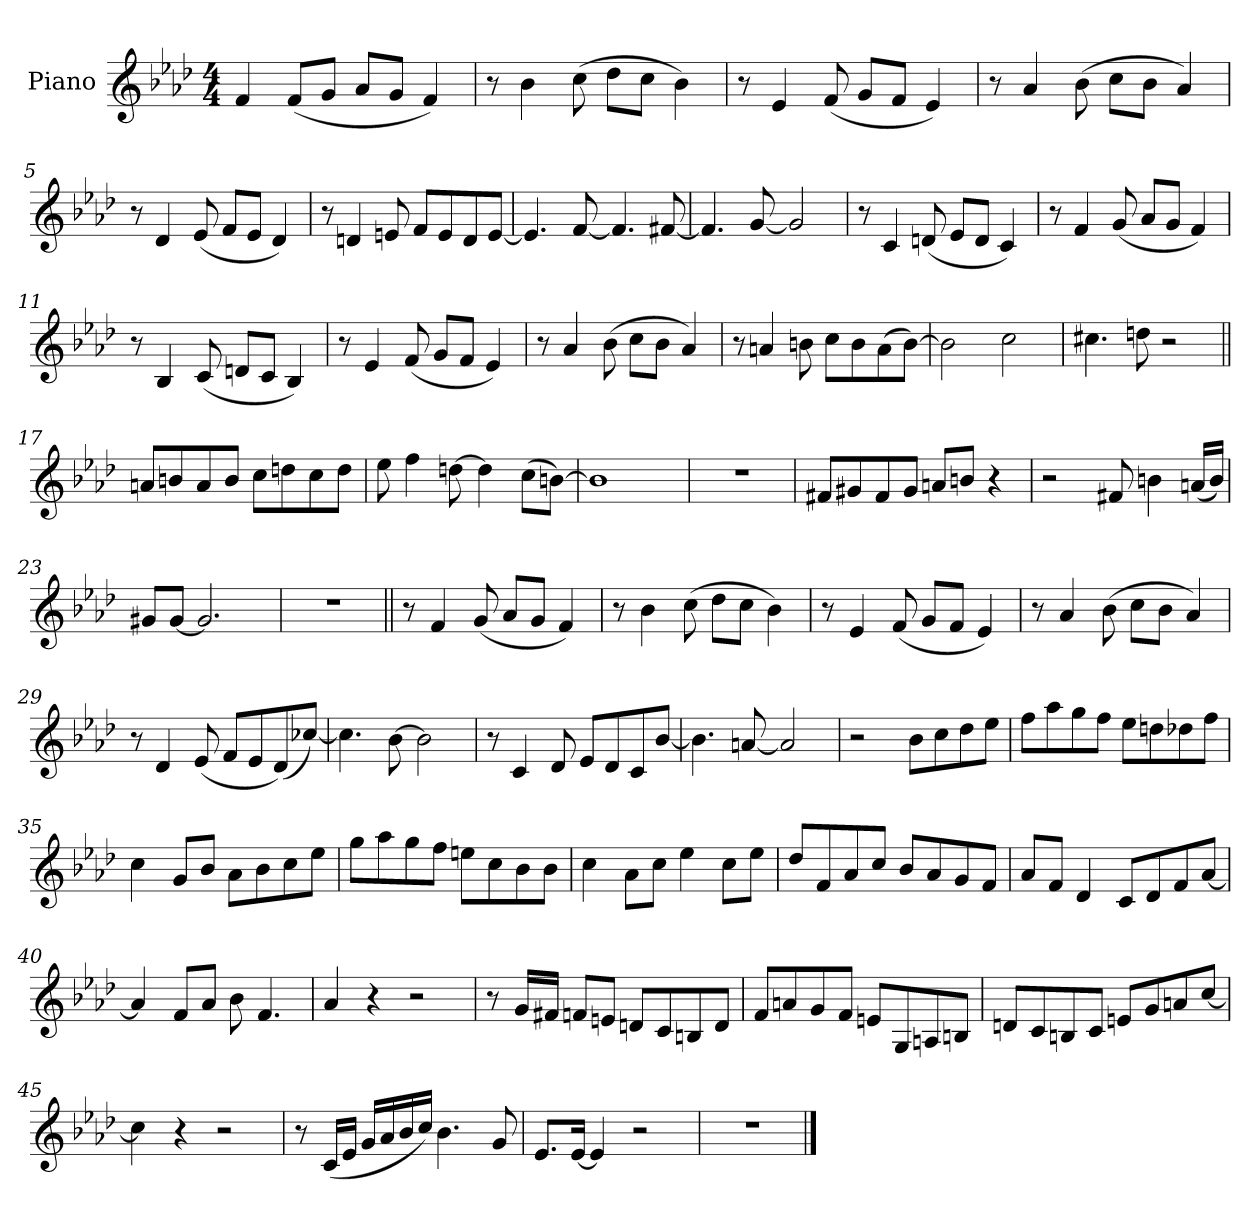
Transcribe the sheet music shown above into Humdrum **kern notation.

**kern
*part1
*staff1
*I"Piano
*I'Pno.
*clefG2
*k[b-e-a-d-]
*M4/4
*MM180
=1
4f
(<8fL
8gJ
8a-L
8gJ
4f)
=2
8r
4b-
(>8cc
8dd-L
8ccJ
4b-)
=3
8r
4e-
(<8f
8gL
8fJ
4e-)
=4
8r
4a-
(>8b-
8ccL
8b-J
4a-)
=5
8r
4d-
(<8e-
8fL
8e-J
4d-)
=6
8r
4dn
8en
8fL
8e
8d
[8eJ
=7
4.e]
[8f
4.f]
[8f#X
=8
4.f#]
[8g
2g]
=9
8r
4c
(<8dn
8e-L
8dJ
4c)
=10
8r
4f
(<8g
8a-L
8gJ
4f)
=11
8r
4B-
(<8c
8dnL
8cJ
4B-)
=12
8r
4e-
(<8f
8gL
8fJ
4e-)
=13
8r
4a-
(>8b-
8ccL
8b-J
4a-)
=14
8r
4an
8bn
8ccL
8b
(>8a
[8bJ)
=15
2b]
2cc
=16
4.cc#X
8ddn
2r
=17||
8anL
8bn
8a
8bJ
8ccL
8ddn
8cc
8ddJ
=18
8ee-
4ff
[8ddn
4dd]
(>8ccL
[8bnJ)
=19
1b]
=20
1r
=21
8f#XL
8g#X
8f#
8g#J
8anL
8bnJ
4r
=22
2r
8f#X
4bn
(<16anLL
16bJJ)
=23
8g#XL
[8g#J
2.g#]
=24
1r
=25||
8r
4f
(<8g
8a-L
8gJ
4f)
=26
8r
4b-
(>8cc
8dd-L
8ccJ
4b-)
=27
8r
4e-
(<8f
8gL
8fJ
4e-)
=28
8r
4a-
(>8b-
8ccL
8b-J
4a-)
=29
8r
4d-
(<8e-
8fL
8e-
(<8d-)
[8cc-XJ)
=30
4.cc-]
[8b-
2b-]
=31
8r
4c
8d-
8e-L
8d-
8c
[8b-J
=32
4.b-]
[8an
2a]
=33
2r
8b-L
8cc
8dd-
8ee-J
=34
8ffL
8aa-
8gg
8ffJ
8ee-L
8ddn
8dd-X
8ffJ
=35
4cc
8gL
8b-J
8a-L
8b-
8cc
8ee-J
=36
8ggL
8aa-
8gg
8ffJ
8eenL
8cc
8b-
8b-J
=37
4cc
8a-L
8ccJ
4ee-
8ccL
8ee-J
=38
8dd-L
8f
8a-
8ccJ
8b-L
8a-
8g
8fJ
=39
8a-L
8fJ
4d-
8cL
8d-
8f
[8a-J
=40
4a-]
8fL
8a-J
8b-
4.f
=41
4a-
4r
2r
=42
8r
16gLL
16f#XJJ
8fnL
8enJ
8dnL
8c
8Bn
8dJ
=43
8fL
8an
8g
8fJ
8enL
8G
8An
8BnJ
=44
8dnL
8c
8Bn
8cJ
8enL
8g
8an
[8ccJ
=45
4cc]
4r
2r
=46
8r
(<16cLL
16e-JJ
16gLL
16a-
16b-
16ccJJ)
4.b-
8g
=47
8.e-L
[16e-Jk
4e-]
2r
=48
1r
==
*-
